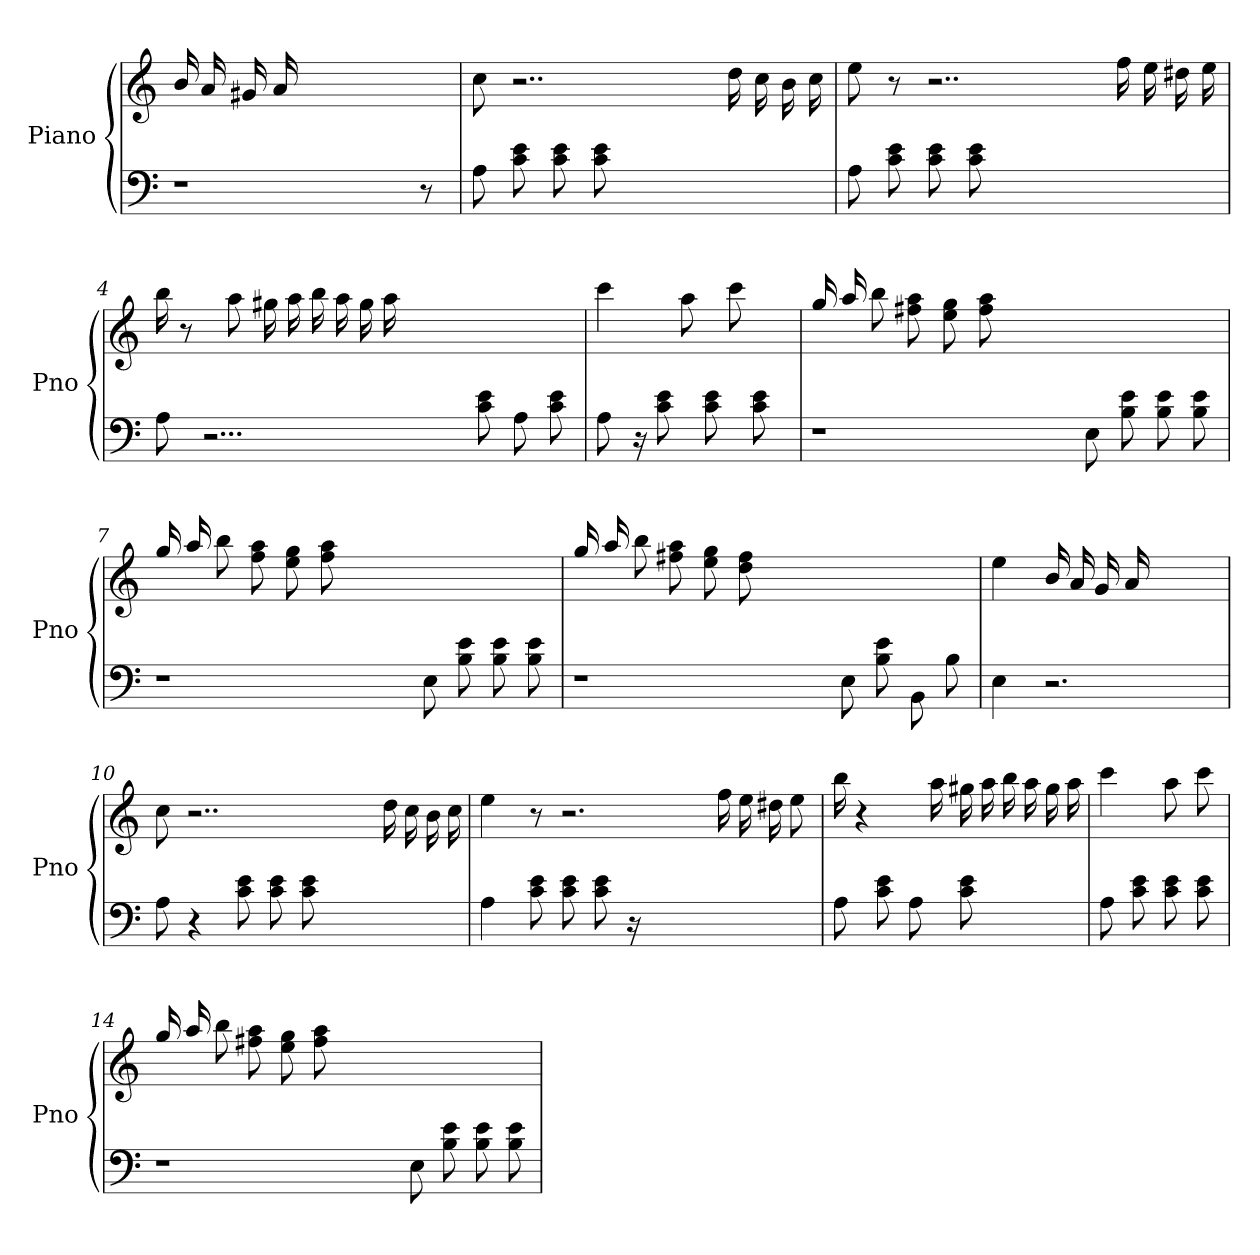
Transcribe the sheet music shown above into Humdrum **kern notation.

**kern	**kern
*part1	*part1
*staff2	*staff1
*I"Piano	*
*I'Pno	*
*clefF4	*clefG2
*k[]	*k[]
=1	=1
1r	16b/
.	16a/
.	16g#/
.	16a/
.	2..ryy
8r	.
=2	=2
8A\	8cc\
8c\ 8e\	2..r
8c\ 8e\	.
8c\ 8e\	.
2.ryy	.
.	16dd\
.	16cc\
.	16b\
.	16cc\
=3	=3
8A\	8ee\
8c\ 8e\	8r
8e\ 8c\	2..r
8e\ 8c\	.
2..ryy	.
.	16ff\
.	16ee\
.	16dd#\
.	16ee\
=4	=4
8A\	16bb\
.	8r
2...r	.
.	8aa\
.	16gg#\
.	16aa\
.	16bb\
.	16aa\
.	16gg#\
.	16aa\
.	2.ryy
8e\ 8c\	.
8A\	.
8c\ 8e\	.
=5	=5
8A\	4ccc\
16r	.
8c\ 8e\	.
.	8aa\
8c\ 8e\	.
.	8ccc\
8c\ 8e\	.
.	16ryy
!!LO:LB:g=z
=6	=6
1r	16gg/
.	16aa/
.	8bb\
.	8aa\ 8ff#\
.	8ee\ 8gg\
.	8ff#\ 8aa\
.	2..ryy
8E\	.
8B\ 8e\	.
8e\ 8B\	.
8B\ 8e\	.
=7	=7
1r	16gg/
.	16aa/
.	8bb\
.	8aa\ 8ff\
.	8ee\ 8gg\
.	8ff\ 8aa\
.	2..ryy
8E\	.
8B\ 8e\	.
8B\ 8e\	.
8B\ 8e\	.
=8	=8
1r	16gg/
.	16aa/
.	8bb\
.	8ff#\ 8aa\
.	8ee\ 8gg\
.	8ff#\ 8dd\
.	2..ryy
8E\	.
8B\ 8e\	.
8BB\	.
8B\	.
=9	=9
4E\	4ee\
2.r	16b/
.	16a/
.	16g/
.	16a/
.	2ryy
=10	=10
8A\	8cc\
4r	2..r
8e\ 8c\	.
8c\ 8e\	.
8c\ 8e\	.
2ryy	.
.	16dd\
.	16cc\
.	16b\
.	16cc\
!!LO:LB:g=z
=11	=11
4A\	4ee\
8c\ 8e\	8r
8c\ 8e\	2.r
8e\ 8c\	.
16r	.
2.ryy	.
.	16ff\
.	16ee\
.	16dd#\
.	8ee\
=12	=12
8A\	16bb\
.	4r
8e\ 8c\	.
8A\	.
.	16aa\
8c\ 8e\	16gg#\
.	16aa\
4ryy	16bb\
.	16aa\
.	16gg#\
.	16aa\
=13	=13
8A\	4ccc\
8c\ 8e\	.
8c\ 8e\	8aa\
8c\ 8e\	8ccc\
=14	=14
1r	16gg/
.	16aa/
.	8bb\
.	8ff#\ 8aa\
.	8ee\ 8gg\
.	8ff#\ 8aa\
.	2..ryy
8E\	.
8e\ 8B\	.
8B\ 8e\	.
8e\ 8B\	.
=	=
*-	*-
